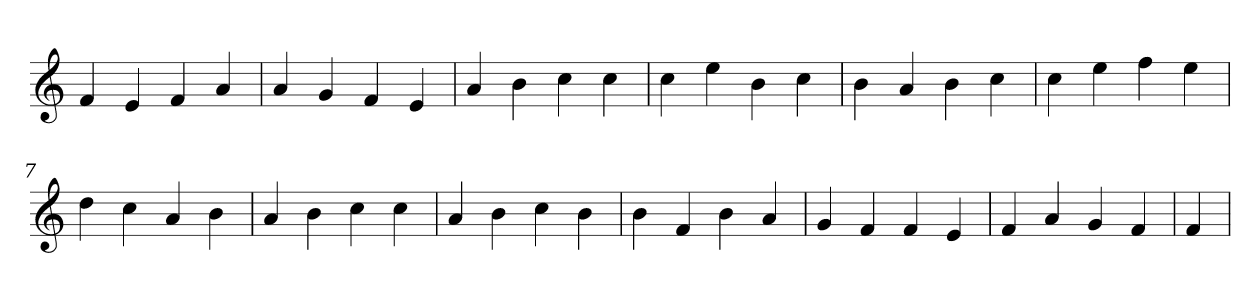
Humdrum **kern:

**kern
*part1
*staff1
*clefG2
=1
4f
4e
4f
4a
=2
4a
4g
4f
4e
=3
4a
4b
4cc
4cc
=4
4cc
4ee
4b
4cc
=5
4b
4a
4b
4cc
=6
4cc
4ee
4ff
4ee
=7
4dd
4cc
4a
4b
=8
4a
4b
4cc
4cc
=9
4a
4b
4cc
4b
=10
4b
4f
4b
4a
=11
4g
4f
4f
4e
=12
4f
4a
4g
4f
=13
4f
=
*-
